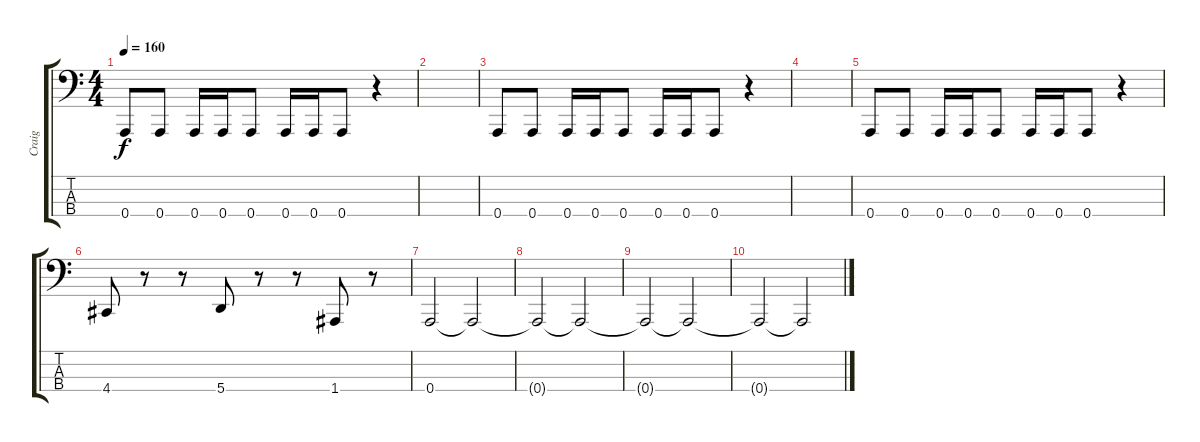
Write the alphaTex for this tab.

\track ("Craig" "Craig") {instrument electricbassfinger}
\staff {score tabs}
\tuning (D2 A1 E1 A0) {hide}
\ts (4 4)
\tempo 160
\clef f4
\ks c
0.4.8{dy f} 0.4.8 0.4.16 0.4.16 0.4.8 0.4.16 0.4.16 0.4.8 r.4 |
|
0.4.8 0.4.8 0.4.16 0.4.16 0.4.8 0.4.16 0.4.16 0.4.8 r.4 |
|
0.4.8 0.4.8 0.4.16 0.4.16 0.4.8 0.4.16 0.4.16 0.4.8 r.4 |
4.4.8 r.8 r.8 5.4.8 r.8 r.8 1.4.8 r.8 |
0.4.2 0.4{t}.2 |
0.4{t}.2 0.4{t}.2{volume 13} |
0.4{t}.2{volume 10} 0.4{t}.2{volume 8} |
0.4{t}.2{volume 5} 0.4{t}.2{volume 3}
